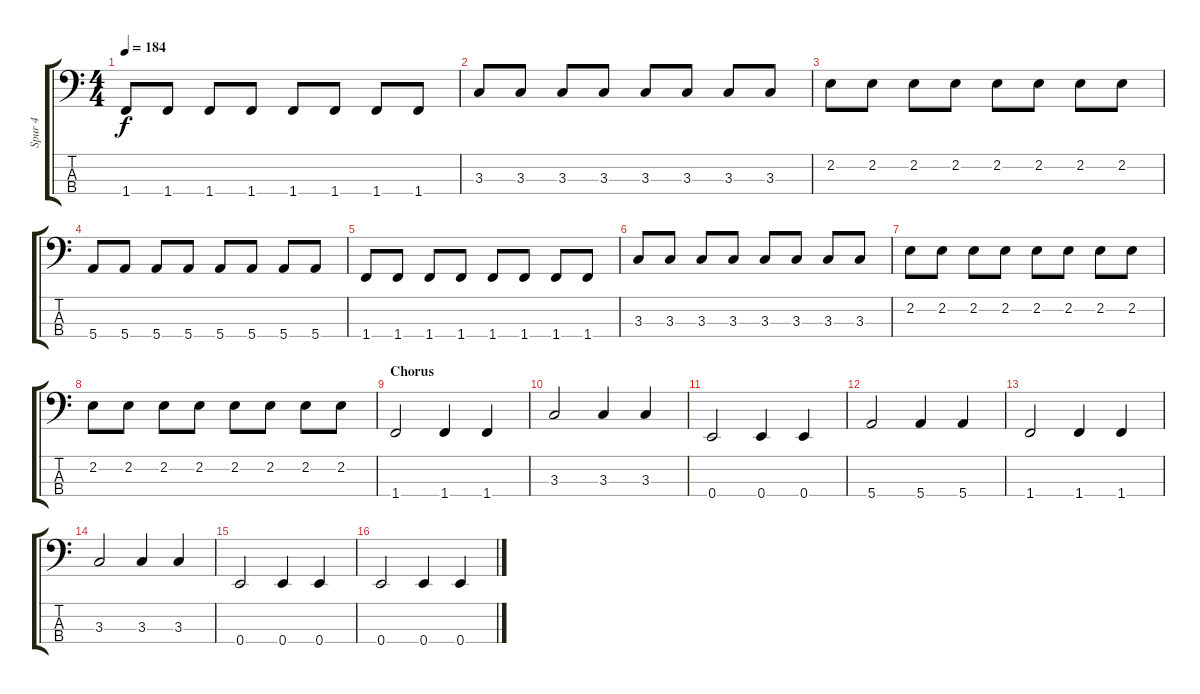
\track ("Spur 4" "Spur 4") {instrument electricbassfinger}
\staff {score tabs}
\tuning (G2 D2 A1 E1) {hide}
\ts (4 4)
\tempo 184
\clef f4
\ks c
1.4.8{dy f} 1.4.8 1.4.8 1.4.8 1.4.8 1.4.8 1.4.8 1.4.8 |
3.3.8 3.3.8 3.3.8 3.3.8 3.3.8 3.3.8 3.3.8 3.3.8 |
2.2.8 2.2.8 2.2.8 2.2.8 2.2.8 2.2.8 2.2.8 2.2.8 |
5.4.8 5.4.8 5.4.8 5.4.8 5.4.8 5.4.8 5.4.8 5.4.8 |
1.4.8 1.4.8 1.4.8 1.4.8 1.4.8 1.4.8 1.4.8 1.4.8 |
3.3.8 3.3.8 3.3.8 3.3.8 3.3.8 3.3.8 3.3.8 3.3.8 |
2.2.8 2.2.8 2.2.8 2.2.8 2.2.8 2.2.8 2.2.8 2.2.8 |
2.2.8 2.2.8 2.2.8 2.2.8 2.2.8 2.2.8 2.2.8 2.2.8 |
\section ("" "Chorus")
1.4.2 1.4.4 1.4.4 |
3.3.2 3.3.4 3.3.4 |
0.4.2 0.4.4 0.4.4 |
5.4.2 5.4.4 5.4.4 |
1.4.2 1.4.4 1.4.4 |
3.3.2 3.3.4 3.3.4 |
0.4.2 0.4.4 0.4.4 |
0.4.2 0.4.4 0.4.4
